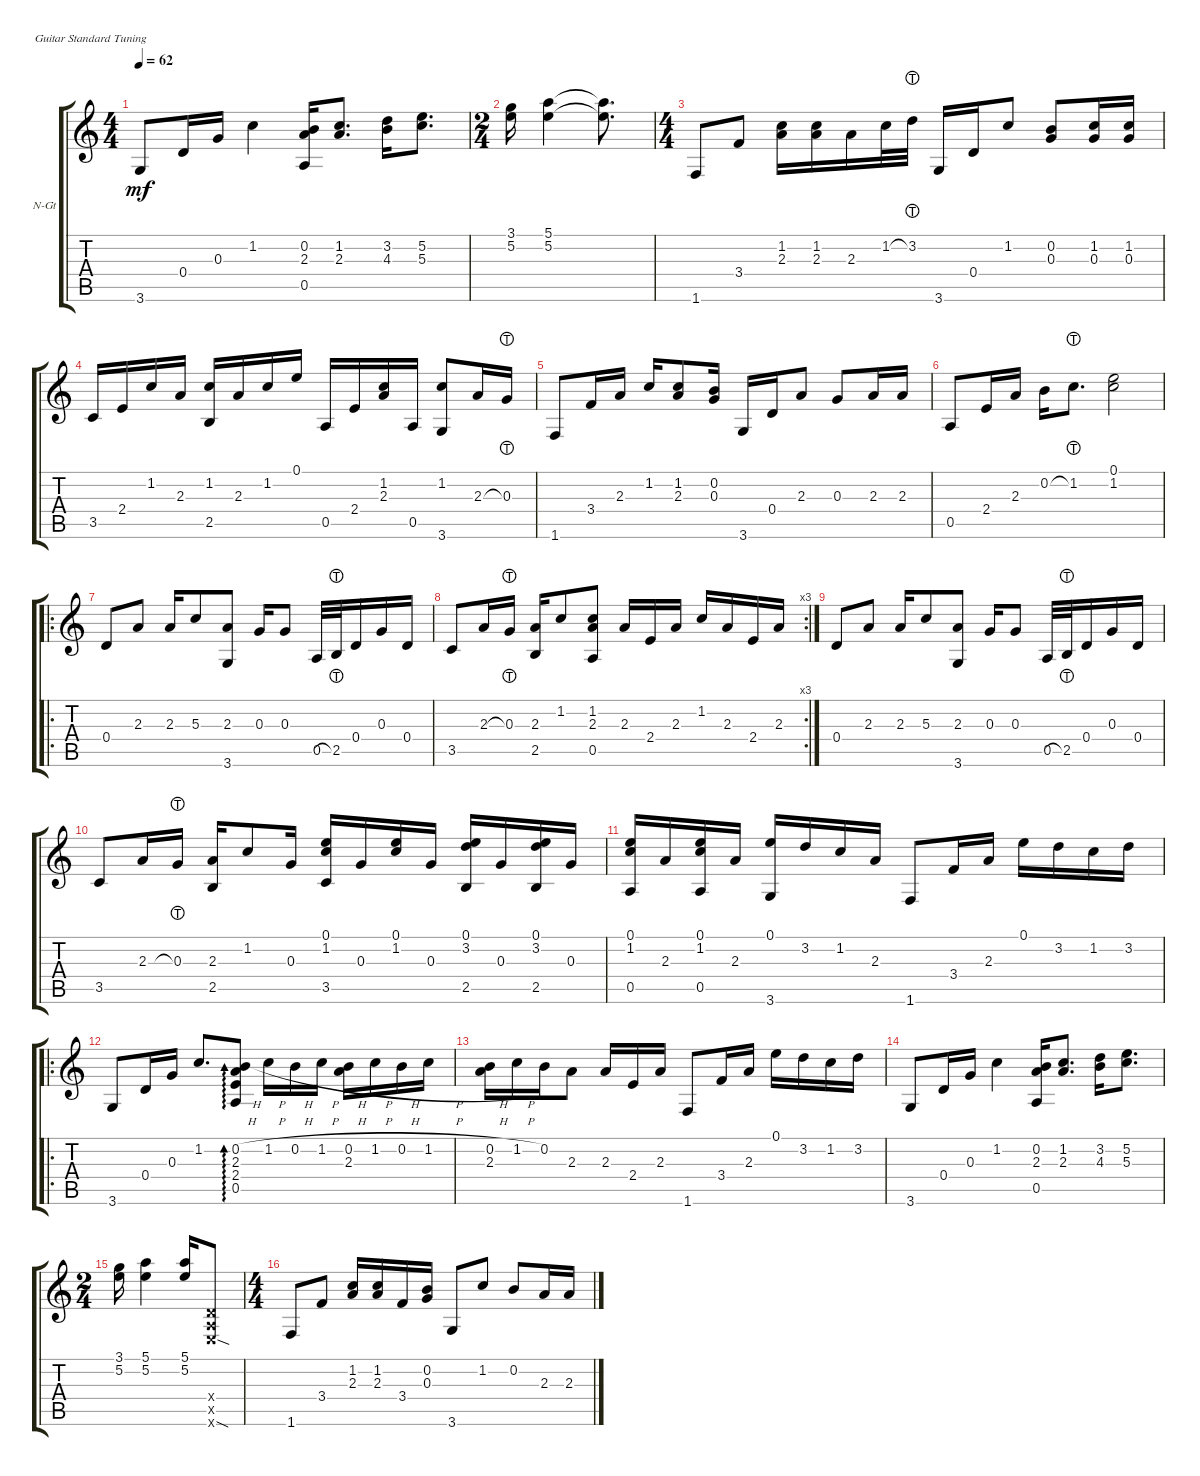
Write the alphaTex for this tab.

\defaultSystemsLayout 4
\bracketExtendMode groupsimilarinstruments
\firstSystemTrackNameOrientation horizontal
\otherSystemsTrackNameOrientation horizontal
\track ("Nylon Guitar" "N-Gt") {instrument acousticguitarnylon}
\staff {score tabs}
\tuning (E4 B3 G3 D3 A2 E2)
\ts (4 4)
\tempo 62
\clef g2
\ks c
3.6.8{dy mf} 0.4.16 0.3.16 1.2.4 (0.5 2.3 0.2).16 (1.2 2.3).8{d} (3.2 4.3).16 (5.3 5.2).8{d} |
\ts (2 4)
(5.2 3.1).16 (5.1 5.2).4 (5.1{t} 5.2{t}).8{d} |
\ts (4 4)
1.6.8 3.4.8 (2.3 1.2).16 (1.2 2.3).16 2.3.16 1.2.32 3.2{lht}.32 3.6.16 0.4.16 1.2.8 (0.2 0.3).8 (1.2 0.3).16 (1.2 0.3).16 |
3.5.16 2.4.16 1.2.16 2.3.16 (2.5 1.2).16 2.3.16 1.2.16 0.1.16 0.5.16 2.4.16 (2.3 1.2).16 0.5.16 (3.6 1.2).8 2.3.16 0.3{lht}.16 |
1.6.8 3.4.16 2.3.16 1.2.16 (1.2 2.3).8 (0.2 0.3).16 3.6.16 0.4.16 2.3.8 0.3.8 2.3.16 2.3.16 |
0.5.8 2.4.16 2.3.16 0.2.16 1.2{lht}.8{d} (1.2 0.1).2 |
\ro
0.4.8 2.3.8 2.3.16 5.3.8 (2.3 3.6).8 0.3.16 0.3.8 0.5.32 2.5{lht}.32 0.4.16 0.3.16 0.4.16 |
\rc 3
3.5.8 2.3.16 0.3{lht}.16 (2.3 2.5).16 1.2.8 (1.2 2.3 0.5).8 2.3.16 2.4.16 2.3.16 1.2.16 2.3.16 2.4.16 2.3.16 |
0.4.8 2.3.8 2.3.16 5.3.8 (2.3 3.6).8 0.3.16 0.3.8 0.5.32 2.5{lht}.32 0.4.16 0.3.16 0.4.16 |
3.5.8 2.3.16 0.3{lht}.16 (2.3 2.5).16 1.2.8 0.3.16 (0.1 3.5 1.2).16 0.3.16 (1.2 0.1).16 0.3.16 (2.5 3.2 0.1).16 0.3.16 (2.5 3.2 0.1).16 0.3.16 |
(0.5 1.2 0.1).16 2.3.16 (1.2 0.1 0.5).16 2.3.16 (0.1 3.6).16 3.2.16 1.2.16 2.3.16 1.6.8 3.4.16 2.3.16 0.1.16 3.2.16 1.2.16 3.2.16 |
\ro
3.6.8 0.4.16 0.3.16 1.2.8{d} (0.2{h} 2.3 2.4 0.5).8{ad 0} 1.2{h}.16 0.2{h}.16 1.2{h}.16 (0.2{h} 2.3).16 1.2{h}.16 0.2{h}.16 1.2{h}.16 |
(0.2{h} 2.3).16 1.2{h}.16 0.2.16 2.3.8 2.3.16 2.4.16 2.3.16 1.6.8 3.4.16 2.3.16 0.1.16 3.2.16 1.2.16 3.2.16 |
3.6.8 0.4.16 0.3.16 1.2.4 (0.5 2.3 0.2).16 (1.2 2.3).8{d} (3.2 4.3).16 (5.3 5.2).8{d} |
\ts (2 4)
(5.2 3.1).16 (5.1 5.2).4 (5.1 5.2).16 (0.6{sod x} 0.5{x} 0.4{x}).8 |
\ts (4 4)
1.6.8 3.4.8 (1.2 2.3).16 (1.2 2.3).16 3.4.16 (0.2 0.3).16 3.6.8 1.2.8 0.2.8 2.3.16 2.3.16
